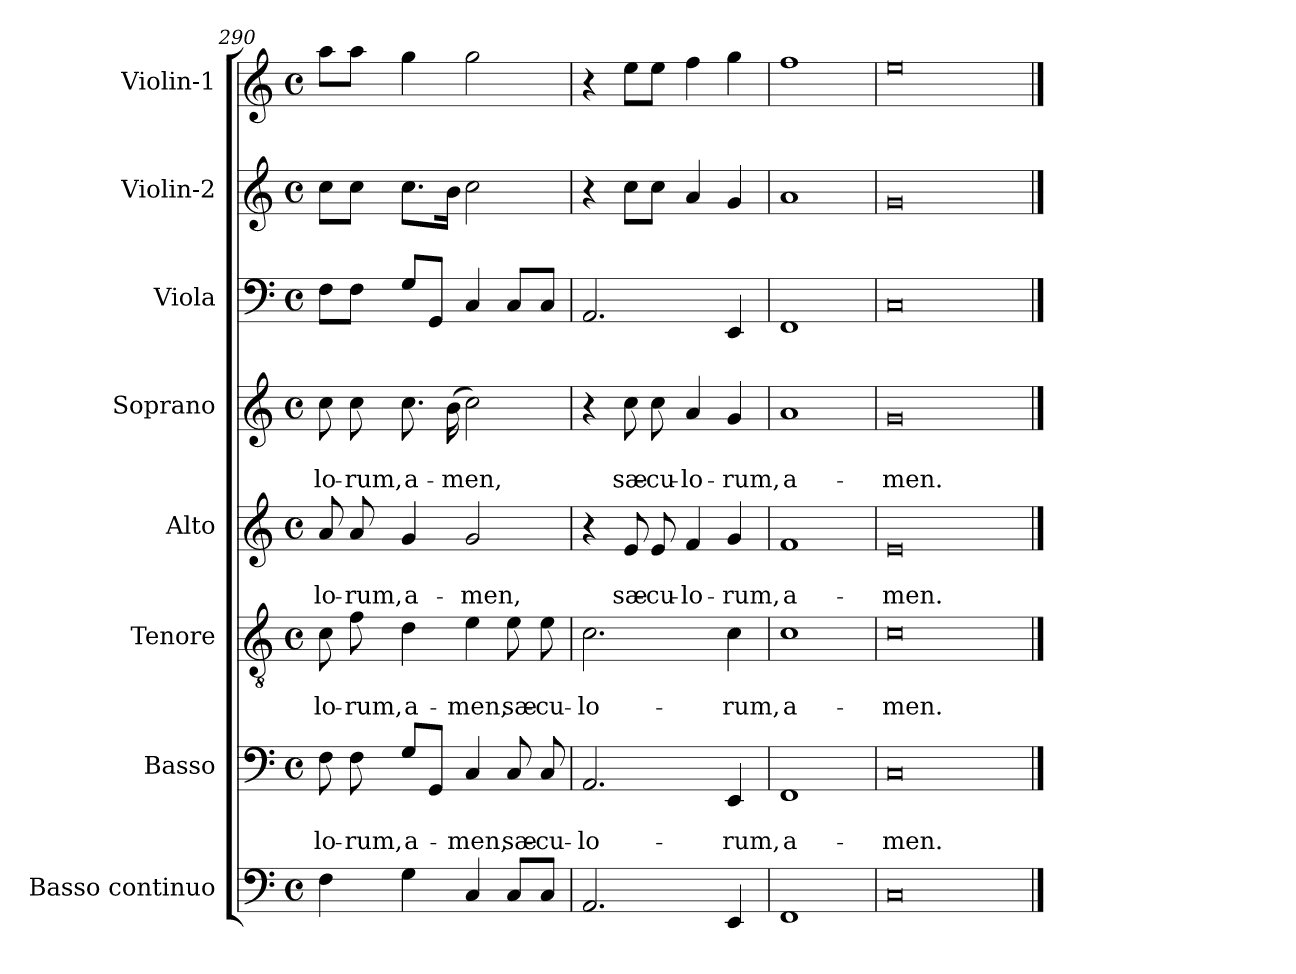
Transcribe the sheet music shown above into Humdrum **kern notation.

**kern	**kern	**text	**text	**kern	**text	**text	**kern	**text	**text	**kern	**text	**text	**kern	**kern	**kern
*part8	*part7	*part7	*part7	*part6	*part6	*part6	*part5	*part5	*part5	*part4	*part4	*part4	*part3	*part2	*part1
*staff8	*staff7	*staff7	*staff7	*staff6	*staff6	*staff6	*staff5	*staff5	*staff5	*staff4	*staff4	*staff4	*staff3	*staff2	*staff1
*I"Basso continuo	*I"Basso	*	*	*I"Tenore	*	*	*I"Alto	*	*	*I"Soprano	*	*	*I"Viola	*I"Violin-2	*I"Violin-1
*I'BC	*I'B	*	*	*I'T	*	*	*I'A	*	*	*I'S	*	*	*I'Va	*I'V2	*I'V1
*clefF4	*clefF4	*	*	*clefGv2	*	*	*clefG2	*	*	*clefG2	*	*	*clefF4	*clefG2	*clefG2
*k[]	*k[]	*	*	*k[]	*	*	*k[]	*	*	*k[]	*	*	*k[]	*k[]	*k[]
*C:	*C:	*	*	*C:	*	*	*C:	*	*	*C:	*	*	*C:	*C:	*C:
*M4/4	*M4/4	*	*	*M4/4	*	*	*M4/4	*	*	*M4/4	*	*	*M4/4	*M4/4	*M4/4
*met(c)	*met(c)	*	*	*met(c)	*	*	*met(c)	*	*	*met(c)	*	*	*met(c)	*met(c)	*met(c)
=290	=290	=290	=290	=290	=290	=290	=290	=290	=290	=290	=290	=290	=290	=290	=290
!	!	!	!LO:LY:b	!	!	!LO:LY:b	!	!	!LO:LY:b	!	!	!LO:LY:b	!	!	!
4F\	8F\	.	-lo-	8c\	.	-lo-	8a/	.	-lo-	8cc\	.	-lo-	8F\L	8cc\L	8aa\L
!	!	!	!LO:LY:b	!	!	!LO:LY:b	!	!	!LO:LY:b	!	!	!LO:LY:b	!	!	!
.	8F\	.	-rum,	8f\	.	-rum,	8a/	.	-rum,	8cc\	.	-rum,	8F\J	8cc\J	8aa\J
!	!	!	!LO:LY:b	!	!	!LO:LY:b	!	!	!LO:LY:b	!	!	!LO:LY:b	!	!	!
4G\	8G/L	.	a-	4d\	.	a-	4g/	.	a-	8.cc\	.	a-	8G/L	8.cc\L	4gg\
.	8GG/J	.	.	.	.	.	.	.	.	.	.	.	8GG/J	.	.
!	!	!	!	!	!	!	!	!	!	!	!	!LO:LY:b	!	!	!
.	.	.	.	.	.	.	.	.	.	(>16b\	.	-men,	.	16b\Jk	.
!	!	!	!LO:LY:b	!	!	!LO:LY:b	!	!	!LO:LY:b	!	!	!	!	!	!
4C/	4C/	.	-men,	4e\	.	-men,	2g/	.	-men,	2cc\)	.	.	4C/	2cc\	2gg\
!	!	!	!LO:LY:b	!	!	!LO:LY:b	!	!	!	!	!	!	!	!	!
8C/L	8C/	.	sæ-	8e\	.	sæ-	.	.	.	.	.	.	8C/L	.	.
!	!	!	!LO:LY:b	!	!	!LO:LY:b	!	!	!	!	!	!	!	!	!
8C/J	8C/	.	-cu-	8e\	.	-cu-	.	.	.	.	.	.	8C/J	.	.
=291	=291	=291	=291	=291	=291	=291	=291	=291	=291	=291	=291	=291	=291	=291	=291
!	!	!	!LO:LY:b	!	!	!LO:LY:b	!	!	!	!	!	!	!	!	!
2.AA/	2.AA/	.	-lo-	2.c\	.	-lo-	4r	.	.	4r	.	.	2.AA/	4r	4r
!	!	!	!	!	!	!	!	!	!LO:LY:b	!	!	!LO:LY:b	!	!	!
.	.	.	.	.	.	.	8e/	.	sæ-	8cc\	.	sæ-	.	8cc\L	8ee\L
!	!	!	!	!	!	!	!	!	!LO:LY:b	!	!	!LO:LY:b	!	!	!
.	.	.	.	.	.	.	8e/	.	-cu-	8cc\	.	-cu-	.	8cc\J	8ee\J
!	!	!	!	!	!	!	!	!	!LO:LY:b	!	!	!LO:LY:b	!	!	!
.	.	.	.	.	.	.	4f/	.	-lo-	4a/	.	-lo-	.	4a/	4ff\
!	!	!	!LO:LY:b	!	!	!LO:LY:b	!	!	!LO:LY:b	!	!	!LO:LY:b	!	!	!
4EE/	4EE/	.	-rum,	4c\	.	-rum,	4g/	.	-rum,	4g/	.	-rum,	4EE/	4g/	4gg\
=292	=292	=292	=292	=292	=292	=292	=292	=292	=292	=292	=292	=292	=292	=292	=292
!	!	!	!LO:LY:b	!	!	!LO:LY:b	!	!	!LO:LY:b	!	!	!LO:LY:b	!	!	!
1FF	1FF	.	a-	1c	.	a-	1f	.	a-	1a	.	a-	1FF	1a	1ff
=293	=293	=293	=293	=293	=293	=293	=293	=293	=293	=293	=293	=293	=293	=293	=293
!	!	!	!LO:LY:b	!	!	!LO:LY:b	!	!	!LO:LY:b	!	!	!LO:LY:b	!	!	!
0C	0C	.	-men.	0c	.	-men.	0e	.	-men.	0g	.	-men.	0C	0g	0ee
==	==	==	==	==	==	==	==	==	==	==	==	==	==	==	==
*-	*-	*-	*-	*-	*-	*-	*-	*-	*-	*-	*-	*-	*-	*-	*-
